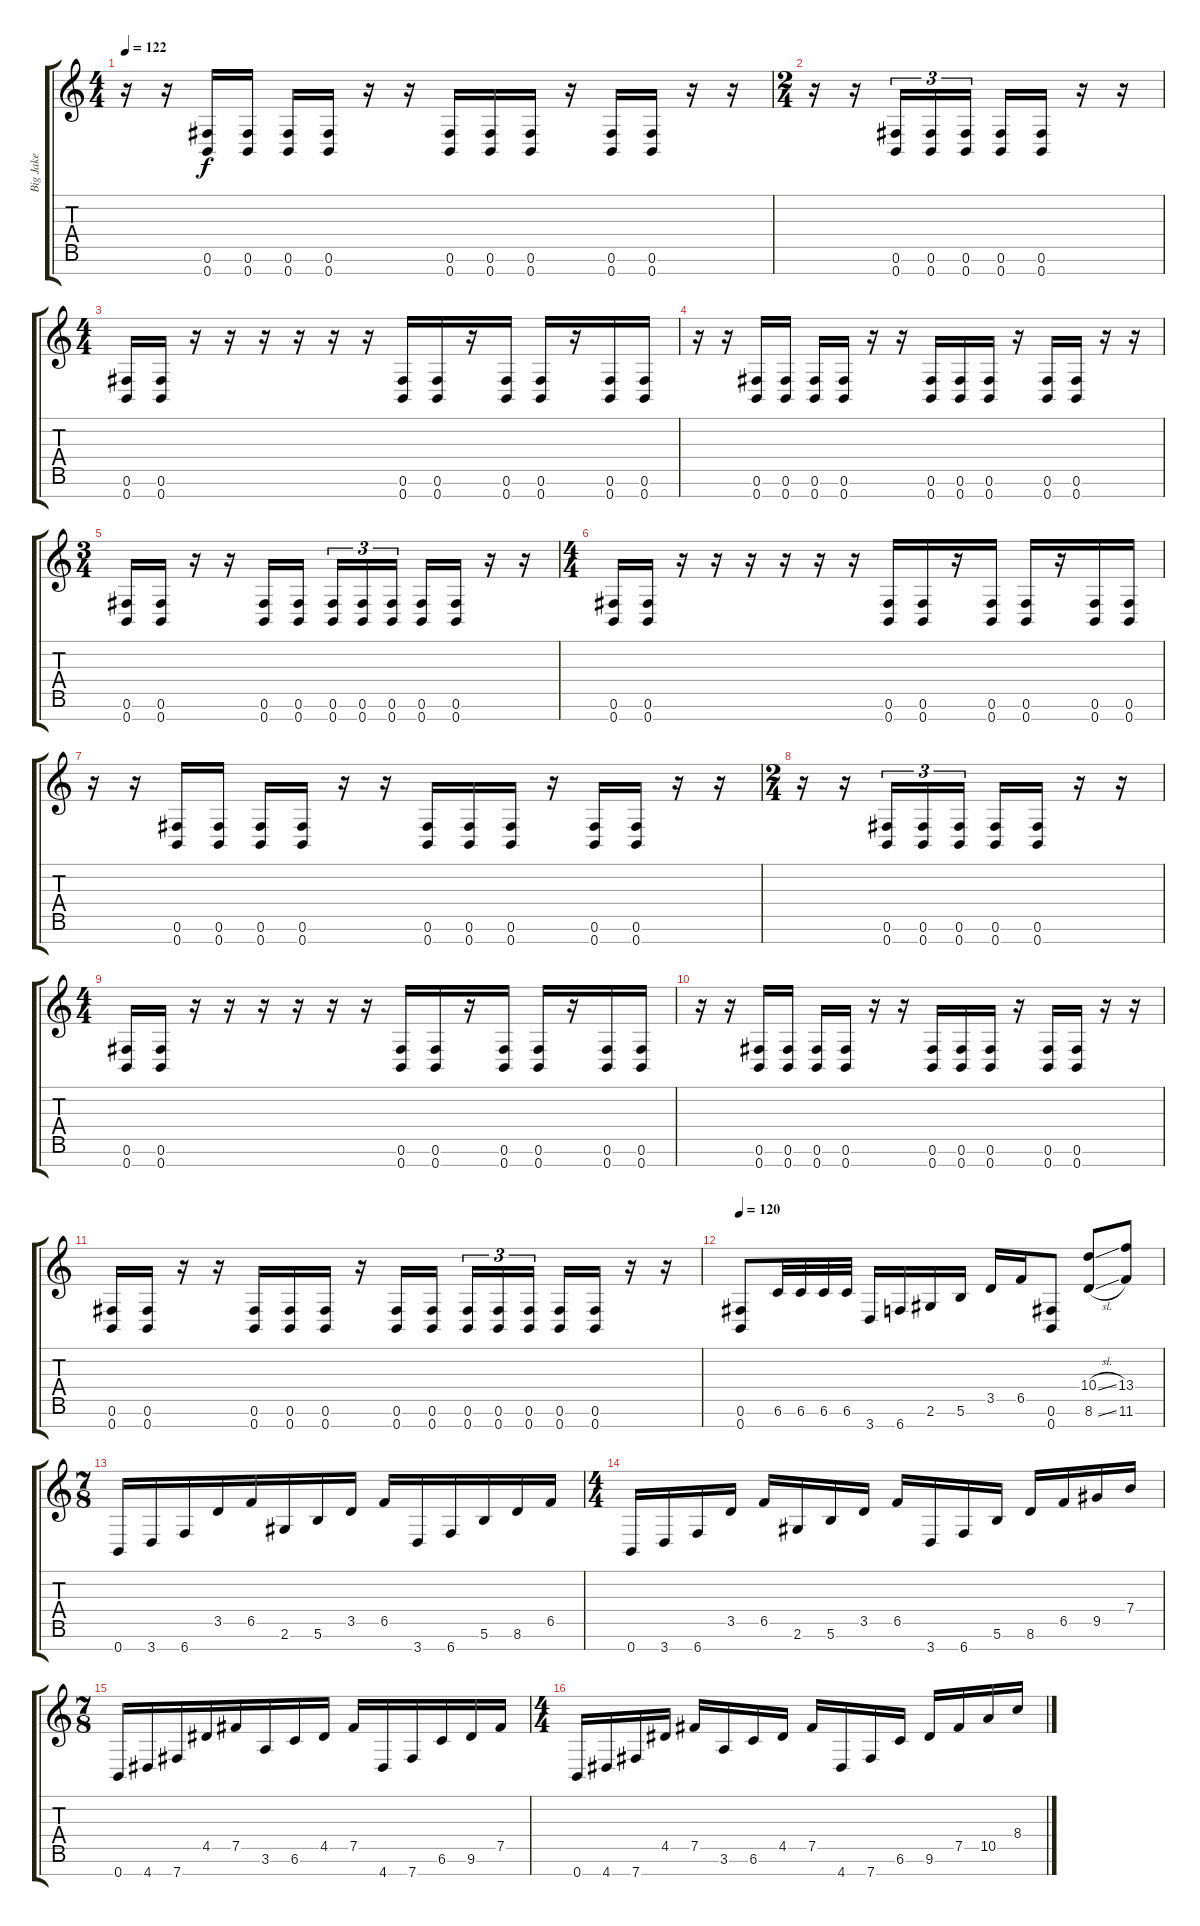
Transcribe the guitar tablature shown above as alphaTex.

\track ("Big Jake" "Big Jake") {instrument distortionguitar}
\staff {score tabs}
\tuning (Gb4 Db4 A3 E3 B2 Gb2 B1) {hide}
\ts (4 4)
\tempo 122
\clef g2
\ks c
r.16{dy f} r.16 (0.6 0.7).16 (0.6 0.7).16 (0.6 0.7).16 (0.6 0.7).16 r.16 r.16 (0.6 0.7).16 (0.6 0.7).16 (0.6 0.7).16 r.16 (0.6 0.7).16 (0.6 0.7).16 r.16 r.16 |
\ts (2 4)
r.16 r.16 (0.6 0.7).16{tu (3 2)} (0.6 0.7).16{tu (3 2)} (0.6 0.7).16{tu (3 2)} (0.6 0.7).16 (0.6 0.7).16 r.16 r.16 |
\ts (4 4)
(0.6 0.7).16 (0.6 0.7).16 r.16 r.16 r.16 r.16 r.16 r.16 (0.6 0.7).16 (0.6 0.7).16 r.16 (0.6 0.7).16 (0.6 0.7).16 r.16 (0.6 0.7).16 (0.6 0.7).16 |
r.16 r.16 (0.6 0.7).16 (0.6 0.7).16 (0.6 0.7).16 (0.6 0.7).16 r.16 r.16 (0.6 0.7).16 (0.6 0.7).16 (0.6 0.7).16 r.16 (0.6 0.7).16 (0.6 0.7).16 r.16 r.16 |
\ts (3 4)
(0.6 0.7).16 (0.6 0.7).16 r.16 r.16 (0.6 0.7).16 (0.6 0.7).16{beam splitsecondary} (0.6 0.7).16{tu (3 2)} (0.6 0.7).16{tu (3 2)} (0.6 0.7).16{tu (3 2)} (0.6 0.7).16 (0.6 0.7).16 r.16 r.16 |
\ts (4 4)
(0.6 0.7).16 (0.6 0.7).16 r.16 r.16 r.16 r.16 r.16 r.16 (0.6 0.7).16 (0.6 0.7).16 r.16 (0.6 0.7).16 (0.6 0.7).16 r.16 (0.6 0.7).16 (0.6 0.7).16 |
r.16 r.16 (0.6 0.7).16 (0.6 0.7).16 (0.6 0.7).16 (0.6 0.7).16 r.16 r.16 (0.6 0.7).16 (0.6 0.7).16 (0.6 0.7).16 r.16 (0.6 0.7).16 (0.6 0.7).16 r.16 r.16 |
\ts (2 4)
r.16 r.16 (0.6 0.7).16{tu (3 2)} (0.6 0.7).16{tu (3 2)} (0.6 0.7).16{tu (3 2)} (0.6 0.7).16 (0.6 0.7).16 r.16 r.16 |
\ts (4 4)
(0.6 0.7).16 (0.6 0.7).16 r.16 r.16 r.16 r.16 r.16 r.16 (0.6 0.7).16 (0.6 0.7).16 r.16 (0.6 0.7).16 (0.6 0.7).16 r.16 (0.6 0.7).16 (0.6 0.7).16 |
r.16 r.16 (0.6 0.7).16 (0.6 0.7).16 (0.6 0.7).16 (0.6 0.7).16 r.16 r.16 (0.6 0.7).16 (0.6 0.7).16 (0.6 0.7).16 r.16 (0.6 0.7).16 (0.6 0.7).16 r.16 r.16 |
(0.6 0.7).16 (0.6 0.7).16 r.16 r.16 (0.6 0.7).16 (0.6 0.7).16 (0.6 0.7).16 r.16 (0.6 0.7).16 (0.6 0.7).16{beam splitsecondary} (0.6 0.7).16{tu (3 2)} (0.6 0.7).16{tu (3 2)} (0.6 0.7).16{tu (3 2)} (0.6 0.7).16 (0.6 0.7).16 r.16 r.16 |
\tempo 120
(0.6 0.7).8 6.6.32 6.6.32 6.6.32 6.6.32 3.7.16 6.7.16 2.6.16 5.6.16 3.5.16 6.5.16 (0.6 0.7).8 (10.4{sl} 8.6{sl}).8 (13.4 11.6).8 |
\ts (7 8)
0.7.16 3.7.16 6.7.16 3.5.16 6.5.16 2.6.16 5.6.16 3.5.16 6.5.16 3.7.16 6.7.16 5.6.16 8.6.16 6.5.16 |
\ts (4 4)
0.7.16 3.7.16 6.7.16 3.5.16 6.5.16 2.6.16 5.6.16 3.5.16 6.5.16 3.7.16 6.7.16 5.6.16 8.6.16 6.5.16 9.5.16 7.4.16 |
\ts (7 8)
0.7.16 4.7.16 7.7.16 4.5.16 7.5.16 3.6.16 6.6.16 4.5.16 7.5.16 4.7.16 7.7.16 6.6.16 9.6.16 7.5.16 |
\ts (4 4)
0.7.16 4.7.16 7.7.16 4.5.16 7.5.16 3.6.16 6.6.16 4.5.16 7.5.16 4.7.16 7.7.16 6.6.16 9.6.16 7.5.16 10.5.16 8.4.16
